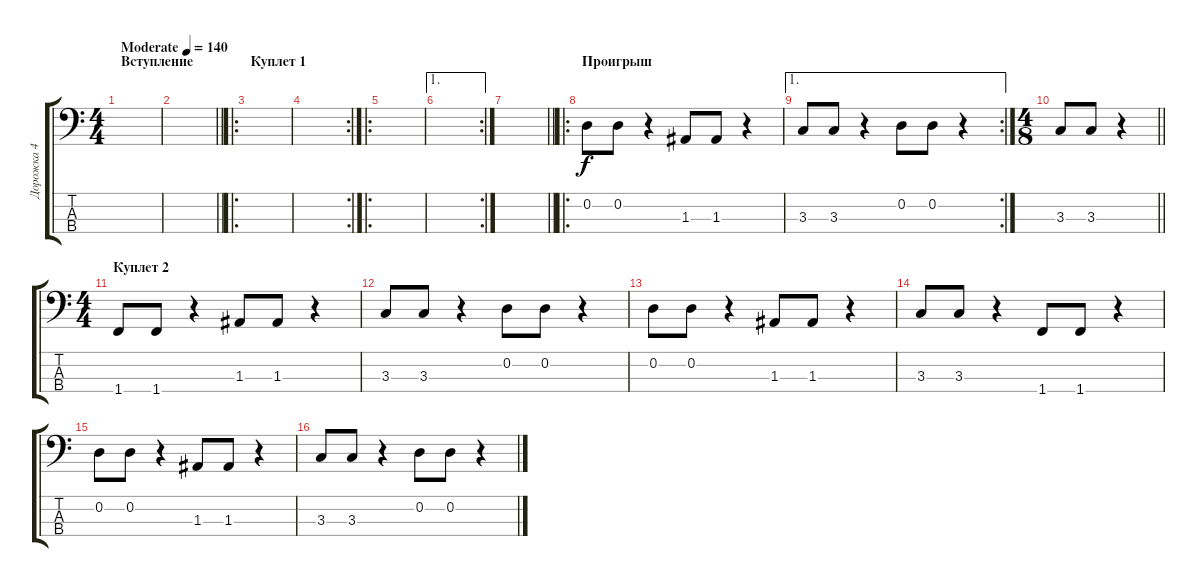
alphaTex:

\track ("Дорожка 4" "Дорожка 4") {instrument electricbassfinger}
\staff {score tabs}
\tuning (G2 D2 A1 E1) {hide}
\ts (4 4)
\section ("" "Вступление")
\tempo (140 "Moderate")
\clef f4
\ks c
|
\barLineRight lightlight
|
\ro
\section ("" "Куплет 1")
|
\rc 2
|
\ro
|
\ae 1
\rc 2
|
\barLineRight lightlight
|
\ro
\section ("" "Проигрыш")
0.2.8 0.2.8 r.4 1.3.8 1.3.8 r.4 |
\ae 1
\rc 2
3.3.8 3.3.8 r.4 0.2.8 0.2.8 r.4 |
\ts (4 8)
\barLineRight lightlight
3.3.8 3.3.8 r.4 |
\ts (4 4)
\section ("" "Куплет 2")
1.4.8 1.4.8 r.4 1.3.8 1.3.8 r.4 |
3.3.8 3.3.8 r.4 0.2.8 0.2.8 r.4 |
0.2.8 0.2.8 r.4 1.3.8 1.3.8 r.4 |
3.3.8 3.3.8 r.4 1.4.8 1.4.8 r.4 |
0.2.8 0.2.8 r.4 1.3.8 1.3.8 r.4 |
3.3.8 3.3.8 r.4 0.2.8 0.2.8 r.4
